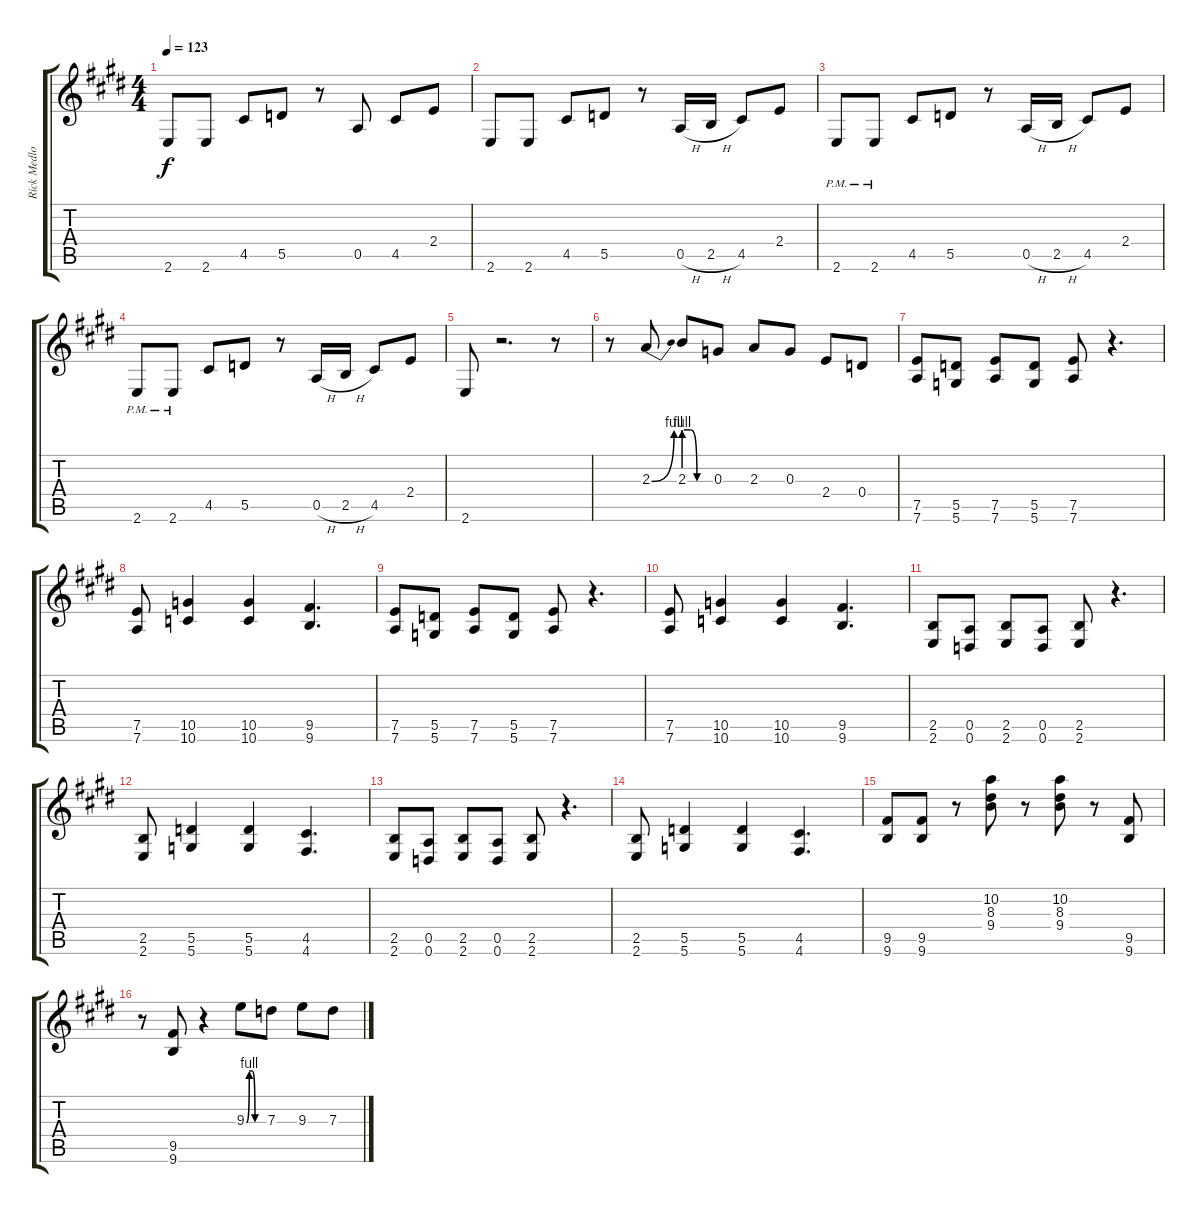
\track ("Rick Medlocke Guitar" "Rick Medlo") {instrument overdrivenguitar}
\staff {score tabs}
\tuning (E4 B3 G3 D3 A2 D2) {hide}
\ts (4 4)
\tempo 123
\clef g2
\ks e
2.6.8{dy f} 2.6.8 4.5.8 5.5.8 r.8 0.5.8 4.5.8 2.4.8 |
2.6.8 2.6.8 4.5.8 5.5.8 r.8 0.5{h}.16 2.5{h}.16 4.5.8 2.4.8 |
2.6{pm}.8 2.6{pm}.8 4.5.8 5.5.8 r.8 0.5{h}.16 2.5{h}.16 4.5.8 2.4.8 |
2.6{pm}.8 2.6{pm}.8 4.5.8 5.5.8 r.8 0.5{h}.16 2.5{h}.16 4.5.8 2.4.8 |
2.6.8 r.2{d} r.8 |
r.8 2.3{be (bend 0 0 60 4)}.8 2.3{be (custom 0 4 15 4 30 0 60 0)}.8 0.3.8 2.3.8 0.3.8 2.4.8 0.4.8 |
(7.5 7.6).8 (5.5 5.6).8 (7.5 7.6).8 (5.5 5.6).8 (7.5 7.6).8 r.4{d} |
(7.5 7.6).8 (10.5 10.6).4 (10.5 10.6).4 (9.5 9.6).4{d} |
(7.5 7.6).8 (5.5 5.6).8 (7.5 7.6).8 (5.5 5.6).8 (7.5 7.6).8 r.4{d} |
(7.5 7.6).8 (10.5 10.6).4 (10.5 10.6).4 (9.5 9.6).4{d} |
(2.5 2.6).8 (0.5 0.6).8 (2.5 2.6).8 (0.5 0.6).8 (2.5 2.6).8 r.4{d} |
(2.5 2.6).8 (5.5 5.6).4 (5.5 5.6).4 (4.5 4.6).4{d} |
(2.5 2.6).8 (0.5 0.6).8 (2.5 2.6).8 (0.5 0.6).8 (2.5 2.6).8 r.4{d} |
(2.5 2.6).8 (5.5 5.6).4 (5.5 5.6).4 (4.5 4.6).4{d} |
(9.5 9.6).8 (9.5 9.6).8 r.8 (10.2 8.3 9.4).8 r.8 (10.2 8.3 9.4).8 r.8 (9.5 9.6).8 |
r.8 (9.5 9.6).8 r.4 9.3{be (custom 0 0 10 4 20 4 30 0 60 0)}.8 7.3.8 9.3.8 7.3.8
